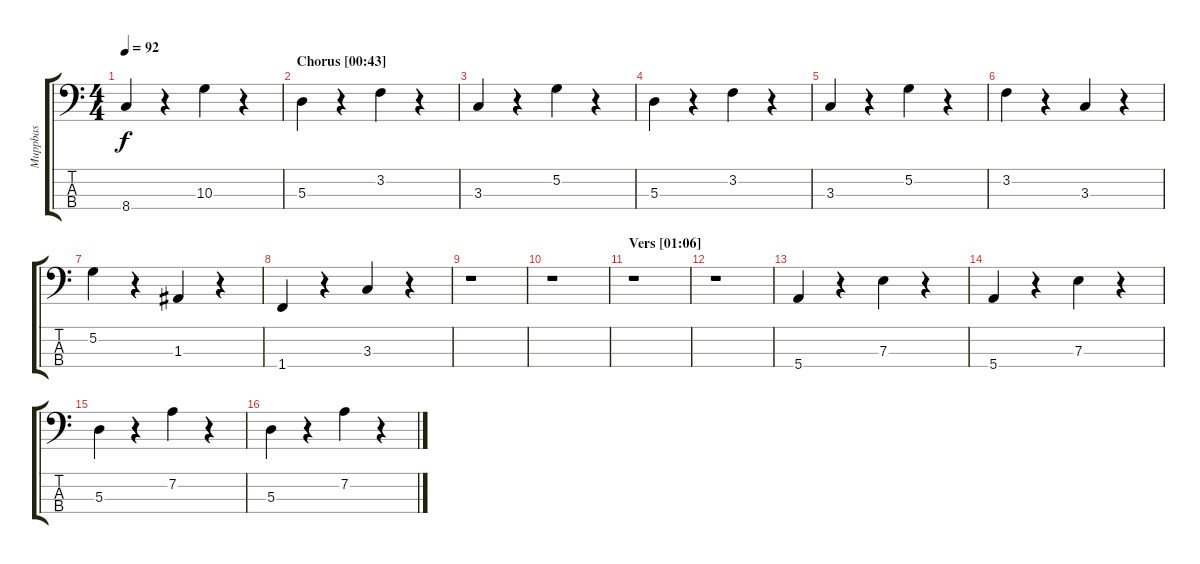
\track ("Muppbas" "Muppbas") {instrument slapbass1}
\staff {score tabs}
\tuning (G2 D2 A1 E1) {hide}
\ts (4 4)
\tempo 92
\clef f4
\ks c
8.4.4{dy f} r.4 10.3.4 r.4 |
\section ("" "Chorus [00:43]")
5.3.4{volume 9} r.4 3.2.4 r.4 |
3.3.4 r.4 5.2.4 r.4 |
5.3.4 r.4 3.2.4 r.4 |
3.3.4 r.4 5.2.4 r.4 |
3.2.4 r.4 3.3.4 r.4 |
5.2.4 r.4 1.3.4 r.4 |
1.4.4 r.4 3.3.4 r.4 |
\section ("" "")
r.1 |
r.1 |
\section ("" "Vers [01:06]")
r.1{volume 7} |
r.1 |
5.4.4 r.4 7.3.4 r.4 |
5.4.4 r.4 7.3.4 r.4 |
\section ("" "")
5.3.4 r.4 7.2.4 r.4 |
5.3.4 r.4 7.2.4 r.4
